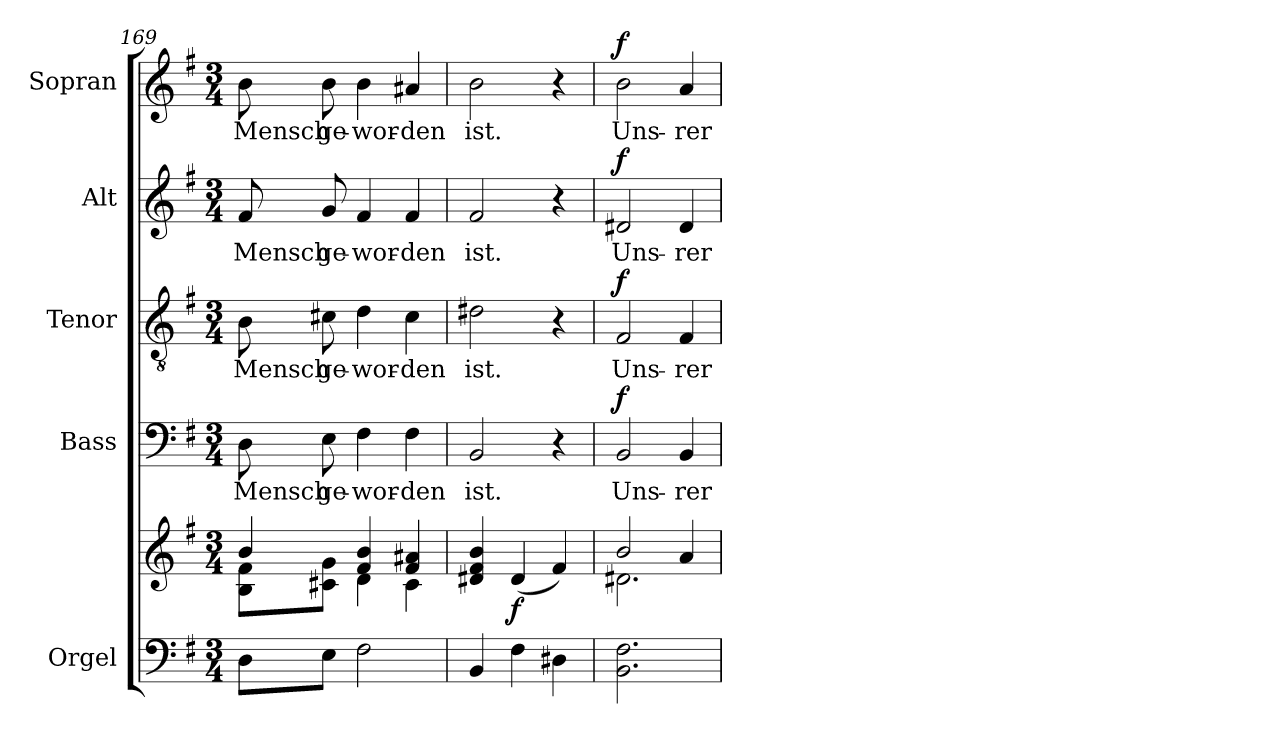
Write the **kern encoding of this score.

**kern	**kern	**dynam	**kern	**text	**dynam	**kern	**text	**dynam	**kern	**text	**dynam	**kern	**text	**dynam
*part5	*part5	*part5	*part4	*part4	*part4	*part3	*part3	*part3	*part2	*part2	*part2	*part1	*part1	*part1
*staff6	*staff5	*staff5/6	*staff4	*staff4	*staff4	*staff3	*staff3	*staff3	*staff2	*staff2	*staff2	*staff1	*staff1	*staff1
*I"Orgel	*	*	*I"Bass	*	*	*I"Tenor	*	*	*I"Alt	*	*	*I"Sopran	*	*
*I'Org.	*	*	*I'B.	*	*	*I'T.	*	*	*I'A.	*	*	*I'S.	*	*
!!LO:PB:g=z
*clefF4	*clefG2	*	*clefF4	*	*	*clefGv2	*	*	*clefG2	*	*	*clefG2	*	*
*k[f#]	*k[f#]	*	*k[f#]	*	*	*k[f#]	*	*	*k[f#]	*	*	*k[f#]	*	*
*G:	*G:	*	*G:	*	*	*G:	*	*	*G:	*	*	*G:	*	*
*M3/4	*M3/4	*	*M3/4	*	*	*M3/4	*	*	*M3/4	*	*	*M3/4	*	*
=169	=169	=169	=169	=169	=169	=169	=169	=169	=169	=169	=169	=169	=169	=169
*	*^	*	*	*	*	*	*	*	*	*	*	*	*	*
8D\L	4b/	8B\ 8f#\L	.	8D\	Mensch	.	8B\	Mensch	.	8f#/	Mensch	.	8b\	Mensch	.
8E\J	.	8c#X\ 8g\J	.	8E\	ge-	.	8c#X\	ge-	.	8g/	ge-	.	8b\	ge-	.
2F#\	4f#/ 4b/	4d\	.	4F#\	-wor-	.	4d\	-wor-	.	4f#/	-wor-	.	4b\	-wor-	.
.	4f#/ 4a#X/	4c#\	.	4F#\	-den	.	4c#\	-den	.	4f#/	-den	.	4a#X/	-den	.
*	*v	*v	*	*	*	*	*	*	*	*	*	*	*	*	*
=170	=170	=170	=170	=170	=170	=170	=170	=170	=170	=170	=170	=170	=170	=170
4BB/	4d#X/ 4f#/ 4b/	.	2BB/	ist.	.	2d#X\	ist.	.	2f#/	ist.	.	2b\	ist.	.
!	!	!LO:DY:b	!	!	!	!	!	!	!	!	!	!	!	!
4F#\	(4d#/	f	.	.	.	.	.	.	.	.	.	.	.	.
4D#X\	4f#/)	.	4r	.	.	4r	.	.	4r	.	.	4r	.	.
=171	=171	=171	=171	=171	=171	=171	=171	=171	=171	=171	=171	=171	=171	=171
*	*^	*	*	*	*	*	*	*	*	*	*	*	*	*
!	!	!	!	!	!	!LO:DY:a	!	!	!LO:DY:a	!	!	!LO:DY:a	!	!	!LO:DY:a
2.BB\ 2.F#\	2b/	2.d#X\	.	2BB/	Uns-	f	2F#/	Uns-	f	2d#X/	Uns-	f	2b\	Uns-	f
.	4a/	.	.	4BB/	-rer	.	4F#/	-rer	.	4d#/	-rer	.	4a/	-rer	.
*	*v	*v	*	*	*	*	*	*	*	*	*	*	*	*	*
=	=	=	=	=	=	=	=	=	=	=	=	=	=	=
*-	*-	*-	*-	*-	*-	*-	*-	*-	*-	*-	*-	*-	*-	*-
